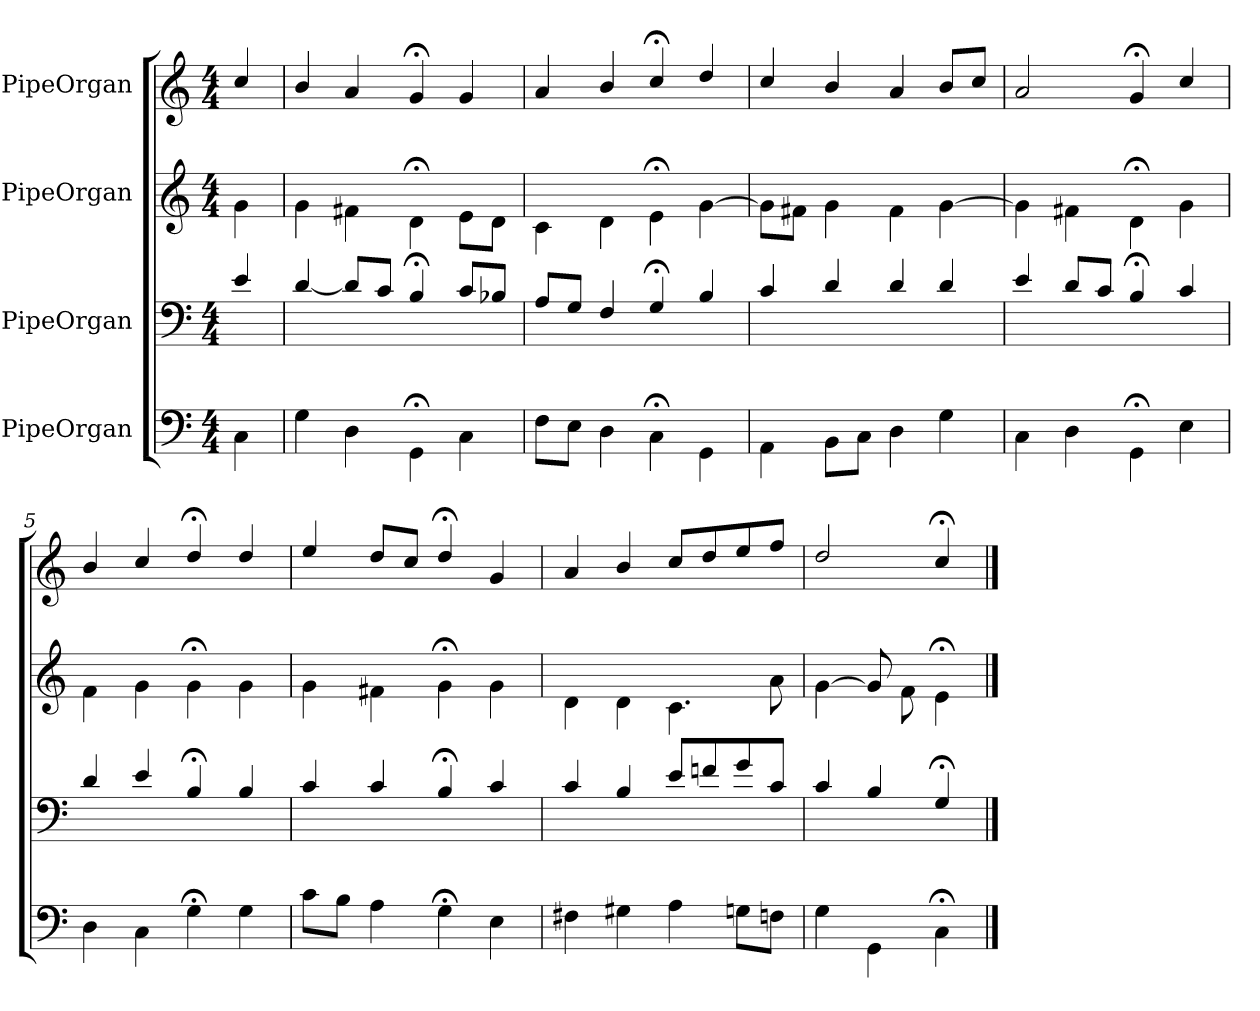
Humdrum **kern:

**kern	**kern	**kern	**kern
*part4	*part3	*part2	*part1
*staff4	*staff3	*staff2	*staff1
*I"PipeOrgan	*I"PipeOrgan	*I"PipeOrgan	*I"PipeOrgan
*clefF4	*clefF4	*clefG2	*clefG2
*k[]	*k[]	*k[]	*k[]
*C:	*C:	*C:	*C:
*M4/4	*M4/4	*M4/4	*M4/4
*MM60	*MM60	*MM60	*MM60
=	=	=	=
4C\	4e/	4g\	4cc/
=1	=1	=1	=1
4G\	[4d/	4g\	4b/
4D\	8d/L]	4f#X\	4a/
.	8c/J	.	.
4GG;<\	4B;</	4d;<\	4g;</
4C\	8c/L	8e\L	4g/
.	8B-X/J	8d\J	.
=2	=2	=2	=2
8F\L	8A/L	4c\	4a/
8E\J	8G/J	.	.
4D\	4F/	4d\	4b/
4C;<\	4G;</	4e;<\	4cc;</
4GG\	4B/	[4g\	4dd/
=3	=3	=3	=3
4AA\	4c/	8g\L]	4cc/
.	.	8f#X\J	.
8BB\L	4d/	4g\	4b/
8C\J	.	.	.
4D\	4d/	4f#\	4a/
4G\	4d/	[4g\	8b/L
.	.	.	8cc/J
=4	=4	=4	=4
4C\	4e/	4g\]	2a/
4D\	8d/L	4f#X\	.
.	8c/J	.	.
4GG;<\	4B;</	4d;<\	4g;</
4E\	4c/	4g\	4cc/
=5	=5	=5	=5
4D\	4d/	4f\	4b/
4C\	4e/	4g\	4cc/
4G;<\	4B;</	4g;<\	4dd;</
4G\	4B/	4g\	4dd/
=6	=6	=6	=6
8c\L	4c/	4g\	4ee/
8B\J	.	.	.
4A\	4c/	4f#X\	8dd/L
.	.	.	8cc/J
4G;<\	4B;</	4g;<\	4dd;</
4E\	4c/	4g\	4g/
=7	=7	=7	=7
4F#X\	4c/	4d\	4a/
4G#X\	4B/	4d\	4b/
4A\	8e/L	4.c\	8cc/L
.	8fn/	.	8dd/
8Gn\L	8g/	.	8ee/
8Fn\J	8c/J	8a\	8ff/J
=8	=8	=8	=8
4G\	4c/	[4g\	2dd/
4GG\	4B/	8g]	.
.	.	8f\	.
4C;<\	4G;</	4e;<\	4cc;</
==	==	==	==
*-	*-	*-	*-
